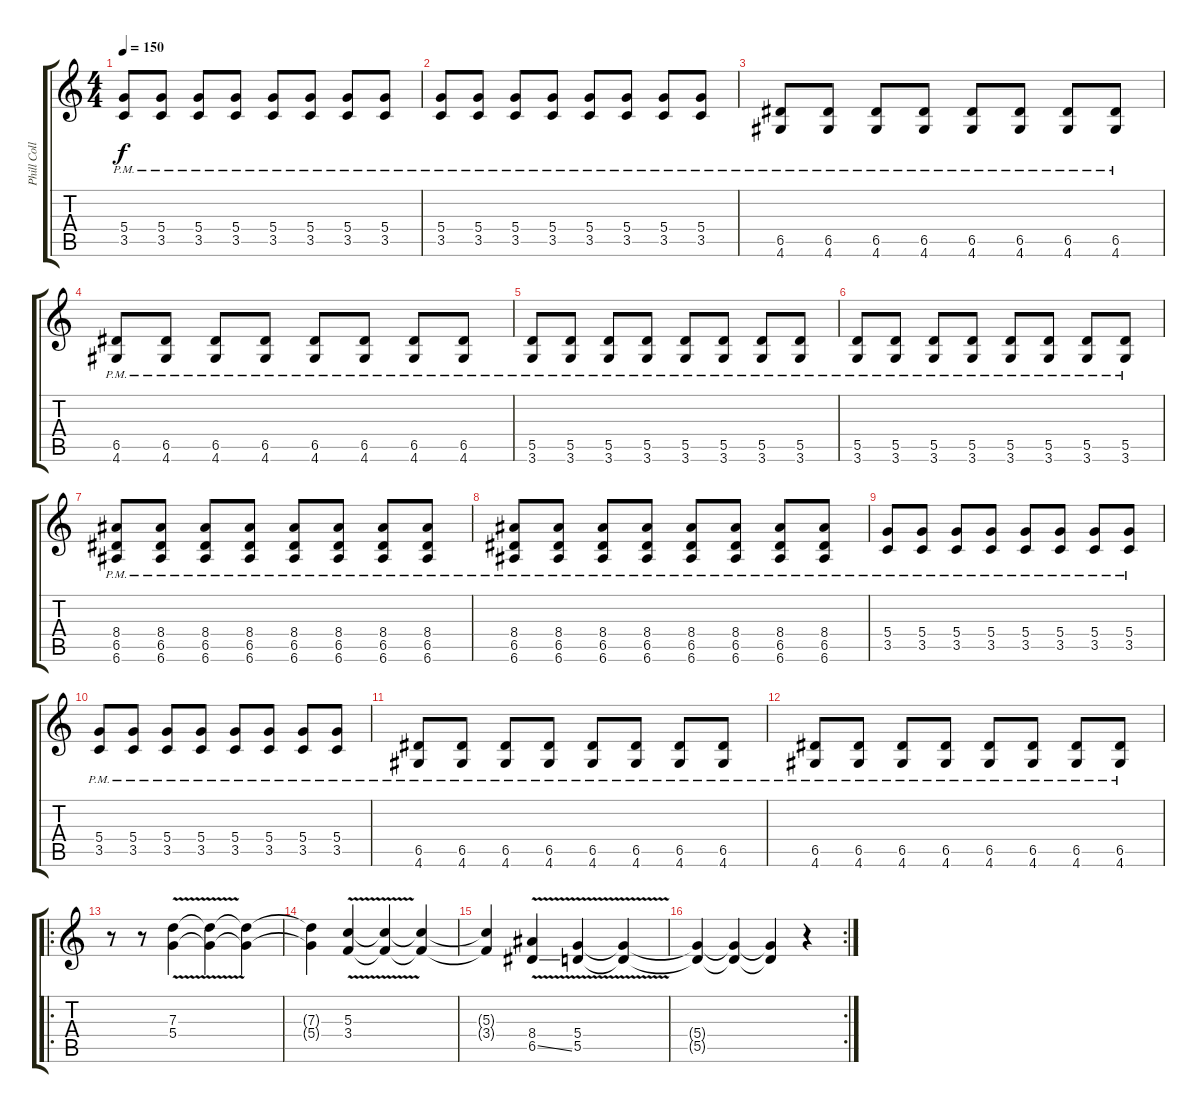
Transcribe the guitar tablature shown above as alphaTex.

\track ("Phill Collen (Switch 625)" "Phill Coll") {instrument distortionguitar}
\staff {score tabs}
\tuning (E4 B3 G3 D3 A2 E2) {hide}
\ts (4 4)
\tempo 150
\clef g2
\ks c
(5.4{pm} 3.5).8{dy f} (5.4{pm} 3.5).8 (5.4{pm} 3.5).8 (5.4{pm} 3.5).8 (5.4{pm} 3.5).8 (5.4{pm} 3.5).8 (5.4{pm} 3.5).8 (5.4{pm} 3.5).8 |
(5.4{pm} 3.5).8 (5.4{pm} 3.5).8 (5.4{pm} 3.5).8 (5.4{pm} 3.5).8 (5.4{pm} 3.5).8 (5.4{pm} 3.5).8 (5.4{pm} 3.5).8 (5.4{pm} 3.5).8 |
(6.5{pm} 4.6).8 (6.5{pm} 4.6).8 (6.5{pm} 4.6).8 (6.5{pm} 4.6).8 (6.5{pm} 4.6).8 (6.5{pm} 4.6).8 (6.5{pm} 4.6).8 (6.5{pm} 4.6{pm}).8 |
(6.5{pm} 4.6{pm}).8 (6.5{pm} 4.6{pm}).8 (6.5{pm} 4.6{pm}).8 (6.5{pm} 4.6{pm}).8 (6.5{pm} 4.6{pm}).8 (6.5{pm} 4.6{pm}).8 (6.5{pm} 4.6{pm}).8 (6.5{pm} 4.6{pm}).8 |
(5.5 3.6{pm}).8 (5.5 3.6{pm}).8 (5.5 3.6{pm}).8 (5.5 3.6{pm}).8 (5.5 3.6{pm}).8 (5.5 3.6{pm}).8 (5.5 3.6{pm}).8 (5.5 3.6{pm}).8 |
(5.5 3.6{pm}).8 (5.5 3.6{pm}).8 (5.5 3.6{pm}).8 (5.5 3.6{pm}).8 (5.5 3.6{pm}).8 (5.5 3.6{pm}).8 (5.5 3.6{pm}).8 (5.5 3.6{pm}).8 |
(8.4{pm} 6.5 6.6).8 (8.4{pm} 6.5 6.6).8 (8.4{pm} 6.5 6.6).8 (8.4{pm} 6.5 6.6).8 (8.4{pm} 6.5 6.6).8 (8.4{pm} 6.5 6.6).8 (8.4{pm} 6.5 6.6).8 (8.4{pm} 6.5 6.6).8 |
(8.4{pm} 6.5 6.6).8 (8.4{pm} 6.5 6.6).8 (8.4{pm} 6.5 6.6).8 (8.4{pm} 6.5 6.6).8 (8.4{pm} 6.5 6.6).8 (8.4{pm} 6.5 6.6).8 (8.4{pm} 6.5 6.6).8 (8.4{pm} 6.5 6.6).8 |
(5.4{pm} 3.5).8 (5.4{pm} 3.5).8 (5.4{pm} 3.5).8 (5.4{pm} 3.5).8 (5.4{pm} 3.5).8 (5.4{pm} 3.5).8 (5.4{pm} 3.5).8 (5.4{pm} 3.5).8 |
(5.4{pm} 3.5).8 (5.4{pm} 3.5).8 (5.4{pm} 3.5).8 (5.4{pm} 3.5).8 (5.4{pm} 3.5).8 (5.4{pm} 3.5).8 (5.4{pm} 3.5).8 (5.4{pm} 3.5).8 |
(6.5{pm} 4.6).8 (6.5{pm} 4.6).8 (6.5{pm} 4.6).8 (6.5{pm} 4.6).8 (6.5{pm} 4.6).8 (6.5{pm} 4.6).8 (6.5{pm} 4.6).8 (6.5{pm} 4.6{pm}).8 |
(6.5{pm} 4.6{pm}).8 (6.5{pm} 4.6{pm}).8 (6.5{pm} 4.6{pm}).8 (6.5{pm} 4.6{pm}).8 (6.5{pm} 4.6{pm}).8 (6.5{pm} 4.6{pm}).8 (6.5{pm} 4.6{pm}).8 (6.5{pm} 4.6{pm}).8 |
\ro
r.8 r.8 (7.3 5.4{v}).4 (7.3{t} 5.4{t}).4 (7.3{t} 5.4{t}).4 |
(7.3{t} 5.4{t}).4 (5.3{v} 3.4{v}).4 (5.3{t} 3.4{t}).4 (5.3{t} 3.4{t}).4 |
(5.3{t} 3.4{t}).4 (8.4{v} 6.5{ss}).4 (5.4{v} 5.5).4 (5.4{t} 5.5{t}).4 |
\rc 2
(5.4{t} 5.5{t}).4 (5.4{t} 5.5{t}).4 (5.4{t} 5.5{t}).4 r.4
